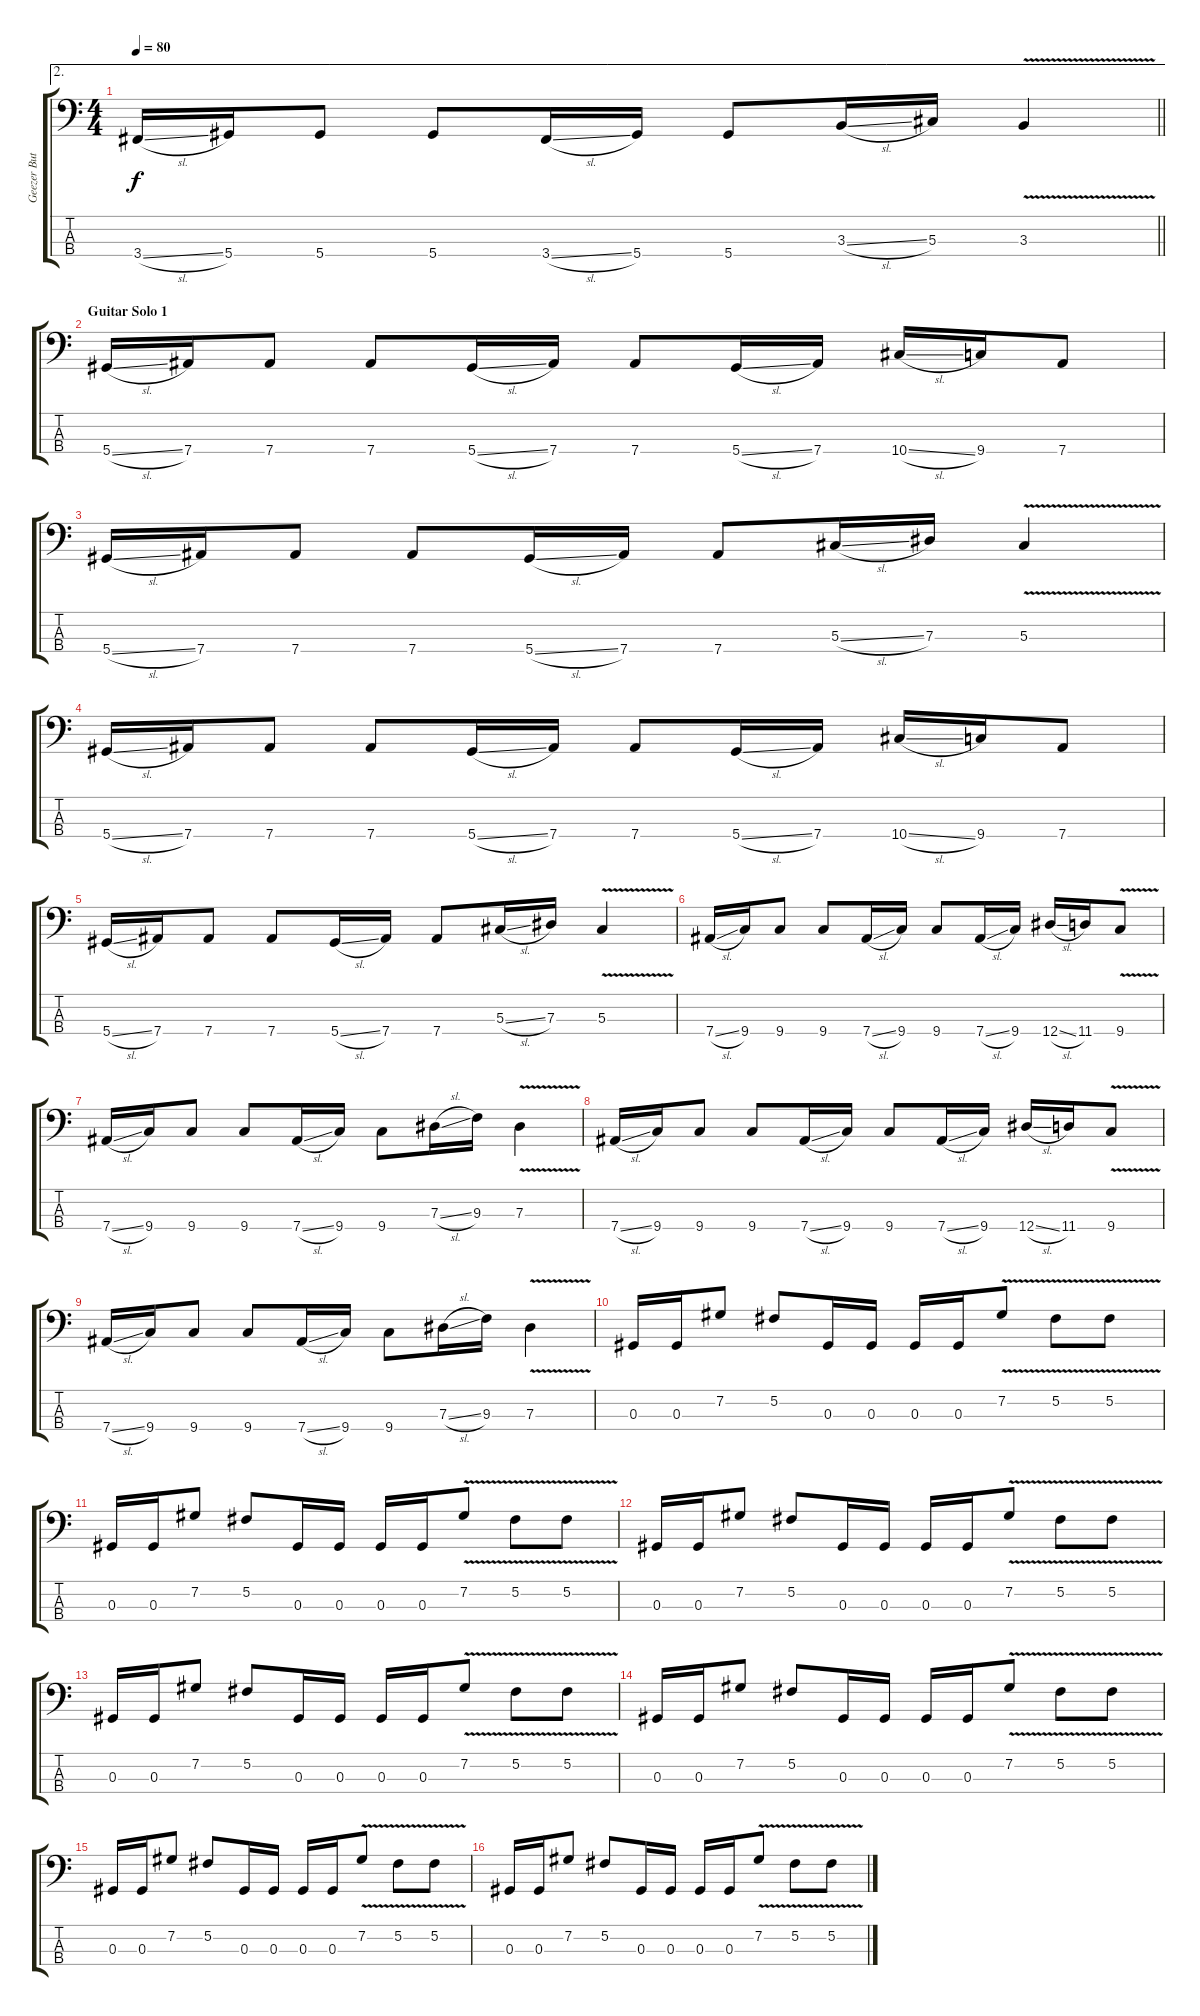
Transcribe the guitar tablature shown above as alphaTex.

\track ("Geezer Butler" "Geezer But") {instrument electricbassfinger}
\staff {score tabs}
\tuning (Gb2 Db2 Ab1 Eb1) {hide}
\ae 2
\ts (4 4)
\tempo 80
\clef f4
\barLineRight lightlight
\ks c
3.4{sl}.16{dy f} 5.4.16 5.4.8 5.4.8 3.4{sl}.16 5.4.16 5.4.8 3.3{sl}.16 5.3.16 3.3{v}.4 |
\section ("" "Guitar Solo 1")
5.4{sl}.16 7.4.16 7.4.8 7.4.8 5.4{sl}.16 7.4.16 7.4.8 5.4{sl}.16 7.4.16 10.4{sl}.16 9.4.16 7.4.8 |
5.4{sl}.16 7.4.16 7.4.8 7.4.8 5.4{sl}.16 7.4.16 7.4.8 5.3{sl}.16 7.3.16 5.3{v}.4 |
5.4{sl}.16 7.4.16 7.4.8 7.4.8 5.4{sl}.16 7.4.16 7.4.8 5.4{sl}.16 7.4.16 10.4{sl}.16 9.4.16 7.4.8 |
5.4{sl}.16 7.4.16 7.4.8 7.4.8 5.4{sl}.16 7.4.16 7.4.8 5.3{sl}.16 7.3.16 5.3{v}.4 |
7.4{sl}.16 9.4.16 9.4.8 9.4.8 7.4{sl}.16 9.4.16 9.4.8 7.4{sl}.16 9.4.16 12.4{sl}.16 11.4.16 9.4{v}.8 |
7.4{sl}.16 9.4.16 9.4.8 9.4.8 7.4{sl}.16 9.4.16 9.4.8 7.3{sl}.16 9.3.16 7.3{v}.4 |
7.4{sl}.16 9.4.16 9.4.8 9.4.8 7.4{sl}.16 9.4.16 9.4.8 7.4{sl}.16 9.4.16 12.4{sl}.16 11.4.16 9.4{v}.8 |
7.4{sl}.16 9.4.16 9.4.8 9.4.8 7.4{sl}.16 9.4.16 9.4.8 7.3{sl}.16 9.3.16 7.3{v}.4 |
0.3.16 0.3.16 7.2.8 5.2.8 0.3.16 0.3.16 0.3.16 0.3.16 7.2{v}.8 5.2{v}.8 5.2{v}.8 |
0.3.16 0.3.16 7.2.8 5.2.8 0.3.16 0.3.16 0.3.16 0.3.16 7.2{v}.8 5.2{v}.8 5.2{v}.8 |
0.3.16 0.3.16 7.2.8 5.2.8 0.3.16 0.3.16 0.3.16 0.3.16 7.2{v}.8 5.2{v}.8 5.2{v}.8 |
0.3.16 0.3.16 7.2.8 5.2.8 0.3.16 0.3.16 0.3.16 0.3.16 7.2{v}.8 5.2{v}.8 5.2{v}.8 |
0.3.16 0.3.16 7.2.8 5.2.8 0.3.16 0.3.16 0.3.16 0.3.16 7.2{v}.8 5.2{v}.8 5.2{v}.8 |
0.3.16 0.3.16 7.2.8 5.2.8 0.3.16 0.3.16 0.3.16 0.3.16 7.2{v}.8 5.2{v}.8 5.2{v}.8 |
0.3.16 0.3.16 7.2.8 5.2.8 0.3.16 0.3.16 0.3.16 0.3.16 7.2{v}.8 5.2{v}.8 5.2{v}.8
